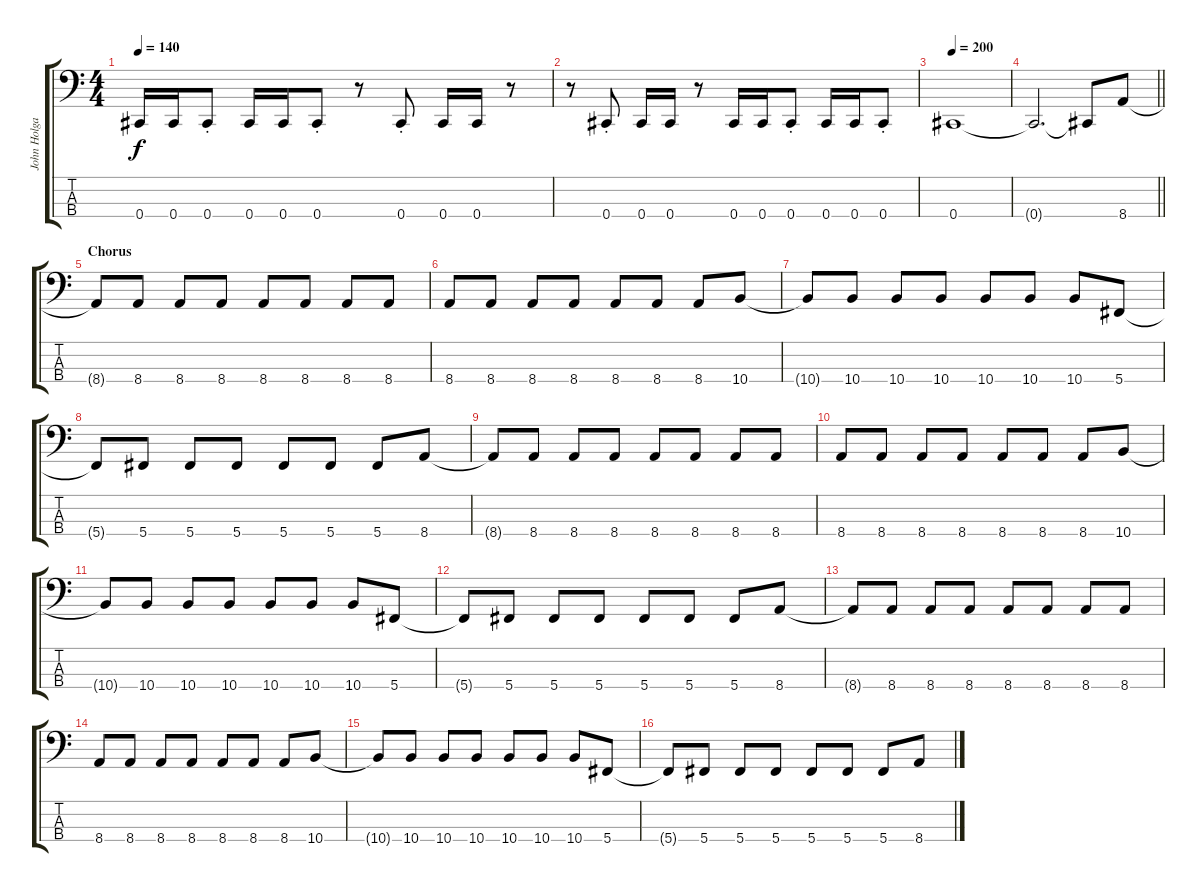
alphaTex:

\track ("John Holgado" "John Holga") {instrument electricbasspick}
\staff {score tabs}
\tuning (Gb2 Db2 Ab1 Db1) {hide}
\ts (4 4)
\tempo 140
\clef f4
\ks c
0.4.16{dy f} 0.4.16 0.4{st}.8 0.4.16 0.4.16 0.4{st}.8 r.8 0.4{st}.8 0.4.16 0.4.16 r.8 |
r.8 0.4{st}.8 0.4.16 0.4.16 r.8 0.4.16 0.4.16 0.4{st}.8 0.4.16 0.4.16 0.4{st}.8 |
\tempo 190
\tempo 200
0.4.1 |
\barLineRight lightlight
0.4{t}.2{d} 0.4{t}.8 8.4.8 |
\section ("" "Chorus")
8.4{t}.8 8.4.8 8.4.8 8.4.8 8.4.8 8.4.8 8.4.8 8.4.8 |
8.4.8 8.4.8 8.4.8 8.4.8 8.4.8 8.4.8 8.4.8 10.4.8 |
10.4{t}.8 10.4.8 10.4.8 10.4.8 10.4.8 10.4.8 10.4.8 5.4.8 |
5.4{t}.8 5.4.8 5.4.8 5.4.8 5.4.8 5.4.8 5.4.8 8.4.8 |
8.4{t}.8 8.4.8 8.4.8 8.4.8 8.4.8 8.4.8 8.4.8 8.4.8 |
8.4.8 8.4.8 8.4.8 8.4.8 8.4.8 8.4.8 8.4.8 10.4.8 |
10.4{t}.8 10.4.8 10.4.8 10.4.8 10.4.8 10.4.8 10.4.8 5.4.8 |
5.4{t}.8 5.4.8 5.4.8 5.4.8 5.4.8 5.4.8 5.4.8 8.4.8 |
8.4{t}.8 8.4.8 8.4.8 8.4.8 8.4.8 8.4.8 8.4.8 8.4.8 |
8.4.8 8.4.8 8.4.8 8.4.8 8.4.8 8.4.8 8.4.8 10.4.8 |
10.4{t}.8 10.4.8 10.4.8 10.4.8 10.4.8 10.4.8 10.4.8 5.4.8 |
5.4{t}.8 5.4.8 5.4.8 5.4.8 5.4.8 5.4.8 5.4.8 8.4.8
